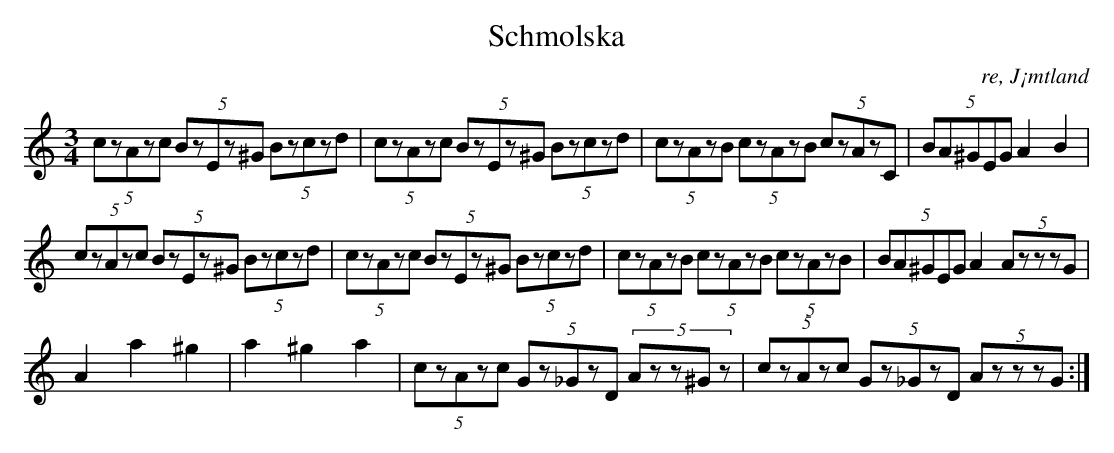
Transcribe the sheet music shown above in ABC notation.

X:1
T:Schmolska
O: re, J¡mtland
M:3/4
L:1/8
K:Am
(5:2 czAzc (5:2Bz-Ez^G (5:2Bzczd| (5:2 czAzc (5:2Bz-Ez^G (5:2Bzczd|(5:2czAzB (5:2czAzB (5:2czAzC| (5:2BA^GEG  A2 B2|
 (5:2 czAzc (5:2Bz-Ez^G (5:2Bzczd| (5:2 czAzc (5:2Bz-Ez^G (5:2Bzczd|(5:2czAzB (5:2czAzB (5:2czAzB| (5:2BA^GEG  A2 (5:2 AzzzG|
A2 a2 ^g2|a2 ^g2 a2| (5:2 czAzc (5:2Gz_GzD (5:2Azz^Gz | (5:2 czAzc (5:2Gz_GzD (5:2 AzzzG:|]
